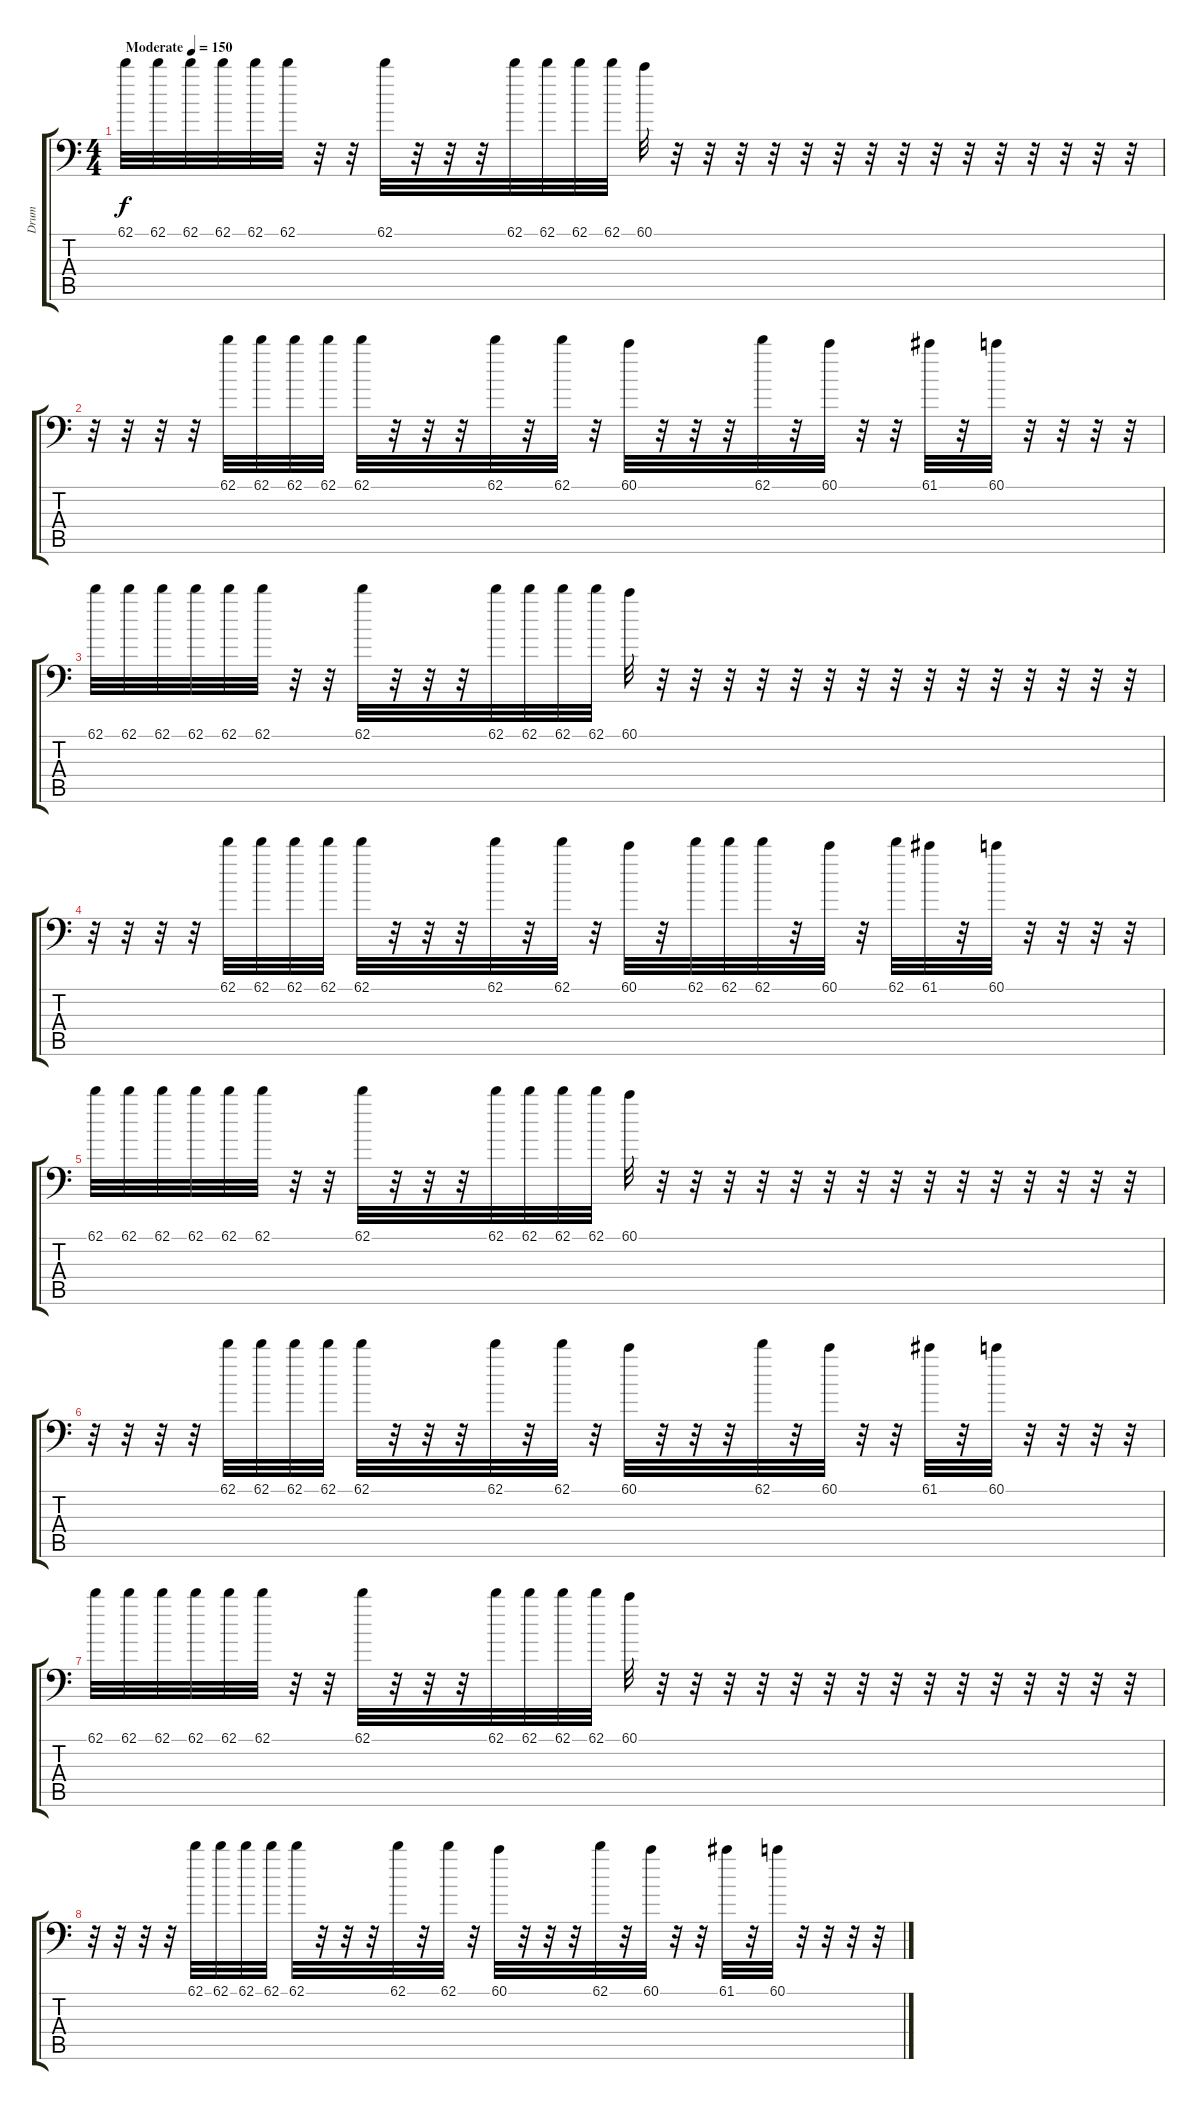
\track ("Drum" "Drum") {instrument acousticgrandpiano}
\staff {score tabs}
\tuning (C-1 C-1 C-1 C-1 C-1 C-1) {hide}
\ts (4 4)
\tempo (150 "Moderate")
\clef f4
\ks c
62.1.32{dy f instrument acousticgrandpiano} 62.1.32 62.1.32 62.1.32 62.1.32 62.1.32 r.32 r.32 62.1.32 r.32 r.32 r.32 62.1.32 62.1.32 62.1.32 62.1.32 60.1.32 r.32 r.32 r.32 r.32 r.32 r.32 r.32 r.32 r.32 r.32 r.32 r.32 r.32 r.32 r.32 |
r.32 r.32 r.32 r.32 62.1.32 62.1.32 62.1.32 62.1.32 62.1.32 r.32 r.32 r.32 62.1.32 r.32 62.1.32 r.32 60.1.32 r.32 r.32 r.32 62.1.32 r.32 60.1.32 r.32 r.32 61.1.32 r.32 60.1.32 r.32 r.32 r.32 r.32 |
62.1.32 62.1.32 62.1.32 62.1.32 62.1.32 62.1.32 r.32 r.32 62.1.32 r.32 r.32 r.32 62.1.32 62.1.32 62.1.32 62.1.32 60.1.32 r.32 r.32 r.32 r.32 r.32 r.32 r.32 r.32 r.32 r.32 r.32 r.32 r.32 r.32 r.32 |
r.32 r.32 r.32 r.32 62.1.32 62.1.32 62.1.32 62.1.32 62.1.32 r.32 r.32 r.32 62.1.32 r.32 62.1.32 r.32 60.1.32 r.32 62.1.32 62.1.32 62.1.32 r.32 60.1.32 r.32 62.1.32 61.1.32 r.32 60.1.32 r.32 r.32 r.32 r.32 |
62.1.32 62.1.32 62.1.32 62.1.32 62.1.32 62.1.32 r.32 r.32 62.1.32 r.32 r.32 r.32 62.1.32 62.1.32 62.1.32 62.1.32 60.1.32 r.32 r.32 r.32 r.32 r.32 r.32 r.32 r.32 r.32 r.32 r.32 r.32 r.32 r.32 r.32 |
r.32 r.32 r.32 r.32 62.1.32 62.1.32 62.1.32 62.1.32 62.1.32 r.32 r.32 r.32 62.1.32 r.32 62.1.32 r.32 60.1.32 r.32 r.32 r.32 62.1.32 r.32 60.1.32 r.32 r.32 61.1.32 r.32 60.1.32 r.32 r.32 r.32 r.32 |
62.1.32 62.1.32 62.1.32 62.1.32 62.1.32 62.1.32 r.32 r.32 62.1.32 r.32 r.32 r.32 62.1.32 62.1.32 62.1.32 62.1.32 60.1.32 r.32 r.32 r.32 r.32 r.32 r.32 r.32 r.32 r.32 r.32 r.32 r.32 r.32 r.32 r.32 |
r.32 r.32 r.32 r.32 62.1.32 62.1.32 62.1.32 62.1.32 62.1.32 r.32 r.32 r.32 62.1.32 r.32 62.1.32 r.32 60.1.32 r.32 r.32 r.32 62.1.32 r.32 60.1.32 r.32 r.32 61.1.32 r.32 60.1.32 r.32 r.32 r.32 r.32
